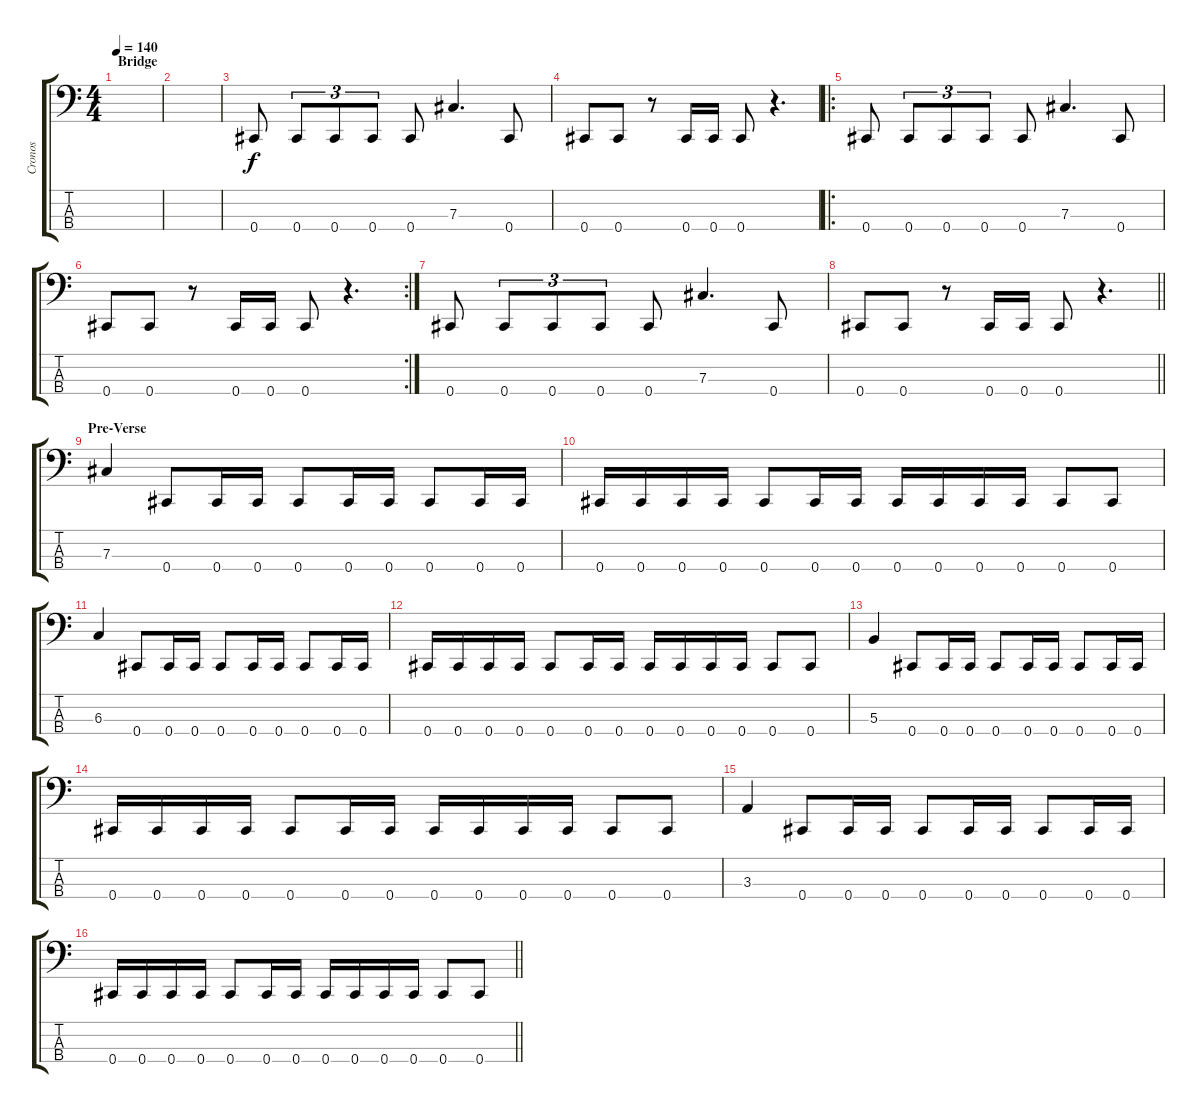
\track ("Cronos" "Cronos") {instrument electricbasspick}
\staff {score tabs}
\tuning (E2 B1 Gb1 Db1) {hide}
\ts (4 4)
\section ("" "Bridge")
\tempo 140
\clef f4
\ks c
|
|
0.4.8 0.4.8{tu (3 2)} 0.4.8{tu (3 2)} 0.4.8{tu (3 2)} 0.4.8 7.3.4{d} 0.4.8 |
0.4.8 0.4.8 r.8 0.4.16 0.4.16 0.4.8 r.4{d} |
\ro
0.4.8 0.4.8{tu (3 2)} 0.4.8{tu (3 2)} 0.4.8{tu (3 2)} 0.4.8 7.3.4{d} 0.4.8 |
\rc 2
0.4.8 0.4.8 r.8 0.4.16 0.4.16 0.4.8 r.4{d} |
0.4.8 0.4.8{tu (3 2)} 0.4.8{tu (3 2)} 0.4.8{tu (3 2)} 0.4.8 7.3.4{d} 0.4.8 |
\barLineRight lightlight
0.4.8 0.4.8 r.8 0.4.16 0.4.16 0.4.8 r.4{d} |
\section ("" "Pre-Verse")
7.3.4 0.4.8 0.4.16 0.4.16 0.4.8 0.4.16 0.4.16 0.4.8 0.4.16 0.4.16 |
0.4.16 0.4.16 0.4.16 0.4.16 0.4.8 0.4.16 0.4.16 0.4.16 0.4.16 0.4.16 0.4.16 0.4.8 0.4.8 |
6.3.4 0.4.8 0.4.16 0.4.16 0.4.8 0.4.16 0.4.16 0.4.8 0.4.16 0.4.16 |
0.4.16 0.4.16 0.4.16 0.4.16 0.4.8 0.4.16 0.4.16 0.4.16 0.4.16 0.4.16 0.4.16 0.4.8 0.4.8 |
5.3.4 0.4.8 0.4.16 0.4.16 0.4.8 0.4.16 0.4.16 0.4.8 0.4.16 0.4.16 |
0.4.16 0.4.16 0.4.16 0.4.16 0.4.8 0.4.16 0.4.16 0.4.16 0.4.16 0.4.16 0.4.16 0.4.8 0.4.8 |
3.3.4 0.4.8 0.4.16 0.4.16 0.4.8 0.4.16 0.4.16 0.4.8 0.4.16 0.4.16 |
\barLineRight lightlight
0.4.16 0.4.16 0.4.16 0.4.16 0.4.8 0.4.16 0.4.16 0.4.16 0.4.16 0.4.16 0.4.16 0.4.8 0.4.8
